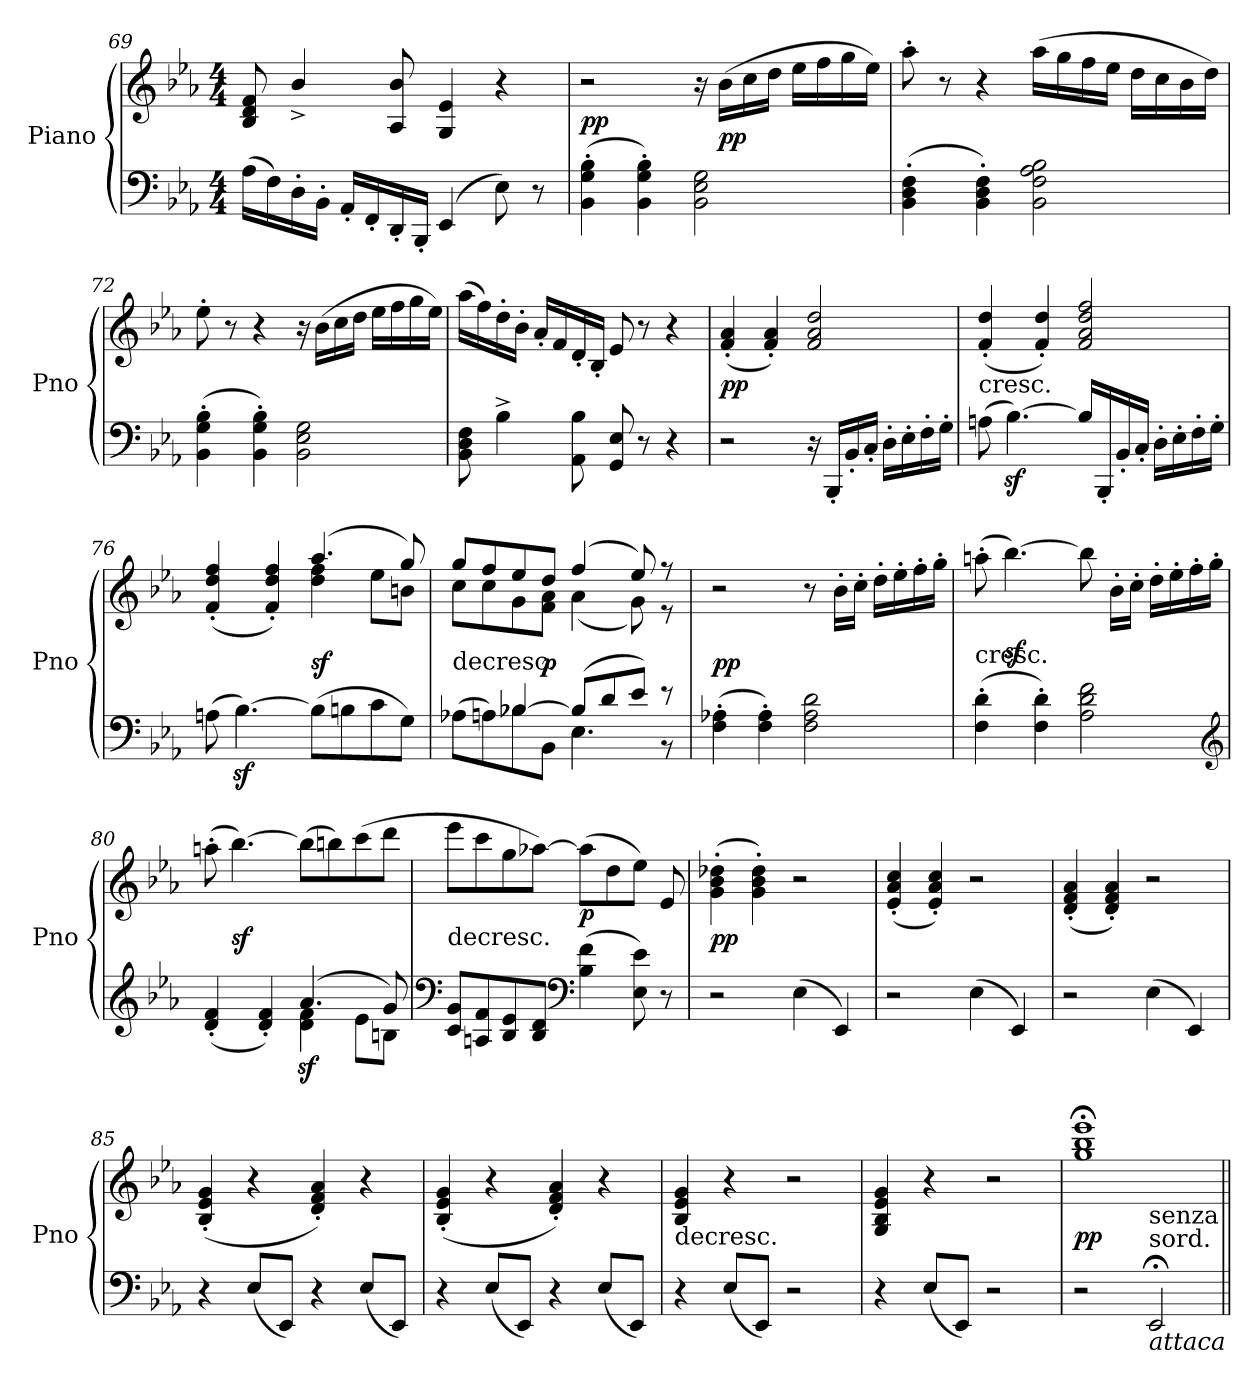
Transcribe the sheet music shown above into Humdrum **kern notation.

**kern	**kern	**dynam
*part1	*part1	*part1
*staff2	*staff1	*staff1/2
*I"Piano	*	*
*I'Pno	*	*
*clefF4	*clefG2	*
*k[b-e-a-]	*k[b-e-a-]	*
*M4/4	*M4/4	*
=69	=69	=69
(16A-LL	8B- 8d 8f	.
16F)	.	.
16D'	4b-^>/	.
16BB-'JJ	.	.
16AA-'LL	.	.
16FF'	.	.
16DD'	8A- 8b-	.
16BBB-'JJ	.	.
(4EE-	4G 4e-	.
8E-)	4r	.
8r	.	.
=70	=70	=70
(4BB-' 4G' 4B-'	2r	pp
4BB-' 4G' 4B-')	.	.
2BB- 2E- 2G	16r	.
.	(16b-LL	pp
.	16cc	.
.	16ddJJ	.
.	16ee-LL	.
.	16ff	.
.	16gg	.
.	16ee-JJ)	.
=71	=71	=71
(4BB-' 4D' 4F'	8aa-'	.
.	8r	.
4BB-' 4D' 4F')	4r	.
2BB- 2F 2A- 2B-	(16aa-LL	.
.	16gg	.
.	16ff	.
.	16ee-JJ	.
.	16ddLL	.
.	16cc	.
.	16b-	.
.	16ddJJ)	.
=72	=72	=72
(4BB-' 4G' 4B-'	8ee-'	.
.	8r	.
4BB-' 4G' 4B-')	4r	.
2BB- 2E- 2G	16r	.
.	(16b-LL	.
.	16cc	.
.	16ddJJ	.
.	16ee-LL	.
.	16ff	.
.	16gg	.
.	16ee-JJ)	.
=73	=73	=73
8BB- 8D 8F	(16aa-LL	.
.	16ff)	.
4B-^	16dd'	.
.	16b-'JJ	.
.	16a-'LL	.
.	16f	.
8AA- 8B-	16d'	.
.	16B-'JJ	.
8GG 8E-	8e-	.
8r	8r	.
4r	4r	.
=74	=74	=74
2r	(4f' 4a-'	pp
.	4f' 4a-')	.
16r	2f 2a- 2dd	.
16BBB-'LL	.	.
16BB-'	.	.
16C'JJ	.	.
16D'LL	.	.
16E-'	.	.
16F'	.	.
16G'JJ	.	.
=75	=75	=75
!	!LO:TX:c:t=cresc.	!
(8An	(4f' 4dd'	.
[4.B-z)	.	.
.	4f' 4dd')	.
16B-LL]	2f/ 2a-/ 2dd/ 2ff/	.
16BBB-'	.	.
16BB-'	.	.
16C'JJ	.	.
16D'LL	.	.
16E-'	.	.
16F'	.	.
16G'JJ	.	.
=76	=76	=76
*	*^	*
(8An	2ryy	(4f'/ 4dd'/ 4ff'/	.
[4.B-z)	.	.	.
.	.	4f'/ 4dd'/ 4ff'/)	.
(8B-L]	(4.aa-	4dd 4ff	sf
8Bn	.	.	.
8c	.	8ee-L	.
8GJ)	8gg)	8bnJ	.
=77	=77	=77	=77
*^	*	*	*
!	!	!LO:TX:c:t=decresc.	!	!
4ryy	(8A-XL	8ggL	8ccL	.
.	8An)	8ff	8cc	.
[4B-X	8B-X	8ee-	8g	.
.	8BB-J	8ddJ	8f 8a-J	p
(<8B-L]	4.E-	(4ff	(4a-	.
8d	.	.	.	.
8e-J)	.	8ee-)	8g)	.
8r	8r	8r	8r	.
*v	*v	*	*	*
*	*v	*v	*
=78	=78	=78
(4F' 4A-X'	2r	pp
4F' 4A-')	.	.
2F 2A- 2d	8r	.
.	16b-'LL	.
.	16cc'JJ	.
.	16dd'LL	.
.	16ee-'	.
.	16ff'	.
.	16gg'JJ	.
=79	=79	=79
!	!LO:TX:c:t=cresc.	!
(4F' 4d'	(8aan'	.
.	[4.bb-)	sf
4F' 4d')	.	.
2A- 2d 2f	8bb-]	.
.	16b-'LL	.
.	16cc'JJ	.
.	16dd'LL	.
.	16ee-'	.
.	16ff'	.
.	16gg'JJ	.
*clefG2	*	*
=80	=80	=80
*^	*	*
(4d' 4f'	2ryy	(8aan'	.
.	.	[4.bb-)	sf
4d' 4f')	.	.	.
(4.a-	4dz< 4fz<	(8bb-L]	.
.	.	8bbn)	.
.	8e-L	(8ccc	.
8g)	8BnJ	8dddJ	.
=81	=81	=81	=81
!	!	!LO:TX:c:t=decresc.	!
*v	*v	*	*
8c 8gL	8eee-L	.
8An 8f	8ccc	.
8B- 8e-	8gg	.
8B- 8dJ	[8aa-XJ)	.
*clefF4	*	*
(4B- 4f	(8aa-L]	p
.	8dd	.
8E- 8e-)	8ee-J)	.
8r	8e-	.
=82	=82	=82
2r	(4g' 4b-' 4dd-X'	pp
.	4g' 4b-' 4dd-')	.
(4E-	2r	.
4EE-)	.	.
=83	=83	=83
2r	(4e-' 4a-' 4cc'	.
.	4e-' 4a-' 4cc')	.
(4E-	2r	.
4EE-)	.	.
=84	=84	=84
2r	(4d' 4f' 4a-'	.
.	4d' 4f' 4a-')	.
(4E-	2r	.
4EE-)	.	.
=85	=85	=85
4r	(4B-' 4e-' 4g'	.
(8E-L	4r	.
8EE-J)	.	.
4r	4d' 4f' 4a-')	.
(8E-L	4r	.
8EE-J)	.	.
=86	=86	=86
4r	(4B-' 4e-' 4g'	.
(8E-L	4r	.
8EE-J)	.	.
4r	4d' 4f' 4a-')	.
(8E-L	4r	.
8EE-J)	.	.
=87	=87	=87
!	!LO:TX:c:t=decresc.	!
4r	4B- 4e- 4g	.
(8E-L	4r	.
8EE-J)	.	.
2r	2r	.
=88	=88	=88
4r	4G 4B- 4e- 4g	.
(8E-L	4r	.
8EE-J)	.	.
2r	2r	.
=89	=89	=89
2r	1gg;< 1bb-;< 1eee-;<	pp
!LO:TX:a:t=senza\nsord.	!	!
!LO:TX:b:i:t=attaca	!	!
2EE-;<	.	.
=||	=||	=||
*-	*-	*-
